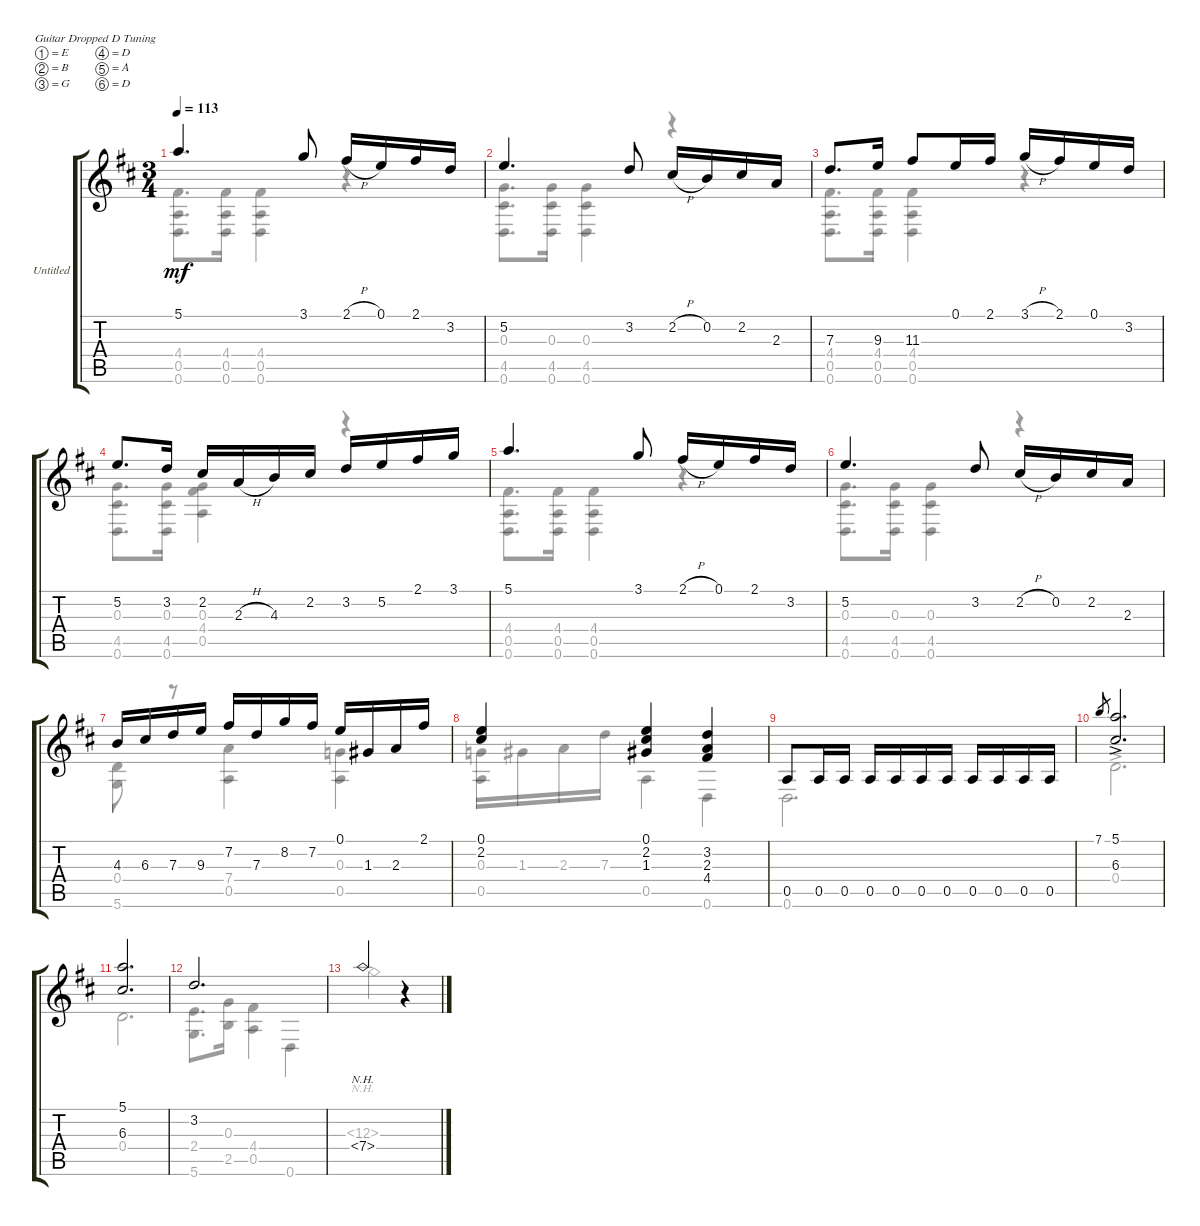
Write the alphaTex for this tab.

\bracketExtendMode groupsimilarinstruments
\firstSystemTrackNameOrientation horizontal
\otherSystemsTrackNameOrientation horizontal
\track ("Untitled" "Untitled") {instrument acousticguitarnylon}
\staff {score tabs}
\tuning (E4 B3 G3 D3 A2 D2)
\voice
\ts (3 4)
\tempo 113
\clef g2
\ks d
5.1.4{d dy mf} 3.1.8 2.1{h}.16 0.1.16 2.1.16 3.2.16 |
5.2.4{d} 3.2.8 2.2{h}.16 0.2.16 2.2.16 2.3.16 |
7.3.8{d} 9.3.16 11.3.8 0.1.16 2.1.16 3.1{h}.16 2.1.16 0.1.16 3.2.16 |
5.2.8{d} 3.2.16 2.2.16 2.3{h}.16 4.3.16 2.2.16 3.2.16 5.2.16 2.1.16 3.1.16 |
5.1.4{d} 3.1.8 2.1{h}.16 0.1.16 2.1.16 3.2.16 |
5.2.4{d} 3.2.8 2.2{h}.16 0.2.16 2.2.16 2.3.16 |
4.3.16 6.3.16 7.3.16 9.3.16 7.2.16 7.3.16 8.2.16 7.2.16 0.1.16 1.3.16 2.3.16 2.1.16 |
(0.1 2.2).4 (0.1 2.2 1.3).4 (3.2 2.3 4.4).4 |
0.5.8 0.5.16 0.5.16 0.5.16 0.5.16 0.5.16 0.5.16 0.5.16 0.5.16 0.5.16 0.5.16 |
7.1.8{gr} (5.1{ac} 6.3{ac}).2{d} |
(5.1 6.3).2{d} |
3.2.2{d} |
7.4{nh}.2 r.4
\voice
\clef g2
\ottava regular
\simile none
\ks d
(4.4 0.5 0.6).8{d dy mf} (4.4 0.5 0.6).16 (4.4 0.5 0.6).4 r.4 |
(0.3 4.5 0.6).8{d} (0.3 4.5 0.6).16 (0.3 4.5 0.6).4 r.4 |
(4.4 0.5 0.6).8{d} (4.4 0.5 0.6).16 (4.4 0.5 0.6).4 r.4 |
(0.3 4.5 0.6).8{d} (0.3 4.5 0.6).16 (0.3 4.4 0.5).4 r.4 |
(4.4 0.5 0.6).8{d} (4.4 0.5 0.6).16 (4.4 0.5 0.6).4 r.4 |
(0.3 4.5 0.6).8{d} (0.3 4.5 0.6).16 (0.3 4.5 0.6).4 r.4 |
(0.4 5.6).8 r.8 (7.4 0.5).4 (0.3 0.5).4 |
(0.3 0.5).16 1.3.16 2.3.16 7.3.16 0.5.4 0.6.4 |
0.6.2{d} |
0.4{ac}.2{d} |
0.4.2{d} |
(2.4 5.6).8{d} (0.3 2.5).16 (4.4 0.5).4 0.6.4 |
0.3{nh}.2 r.4
